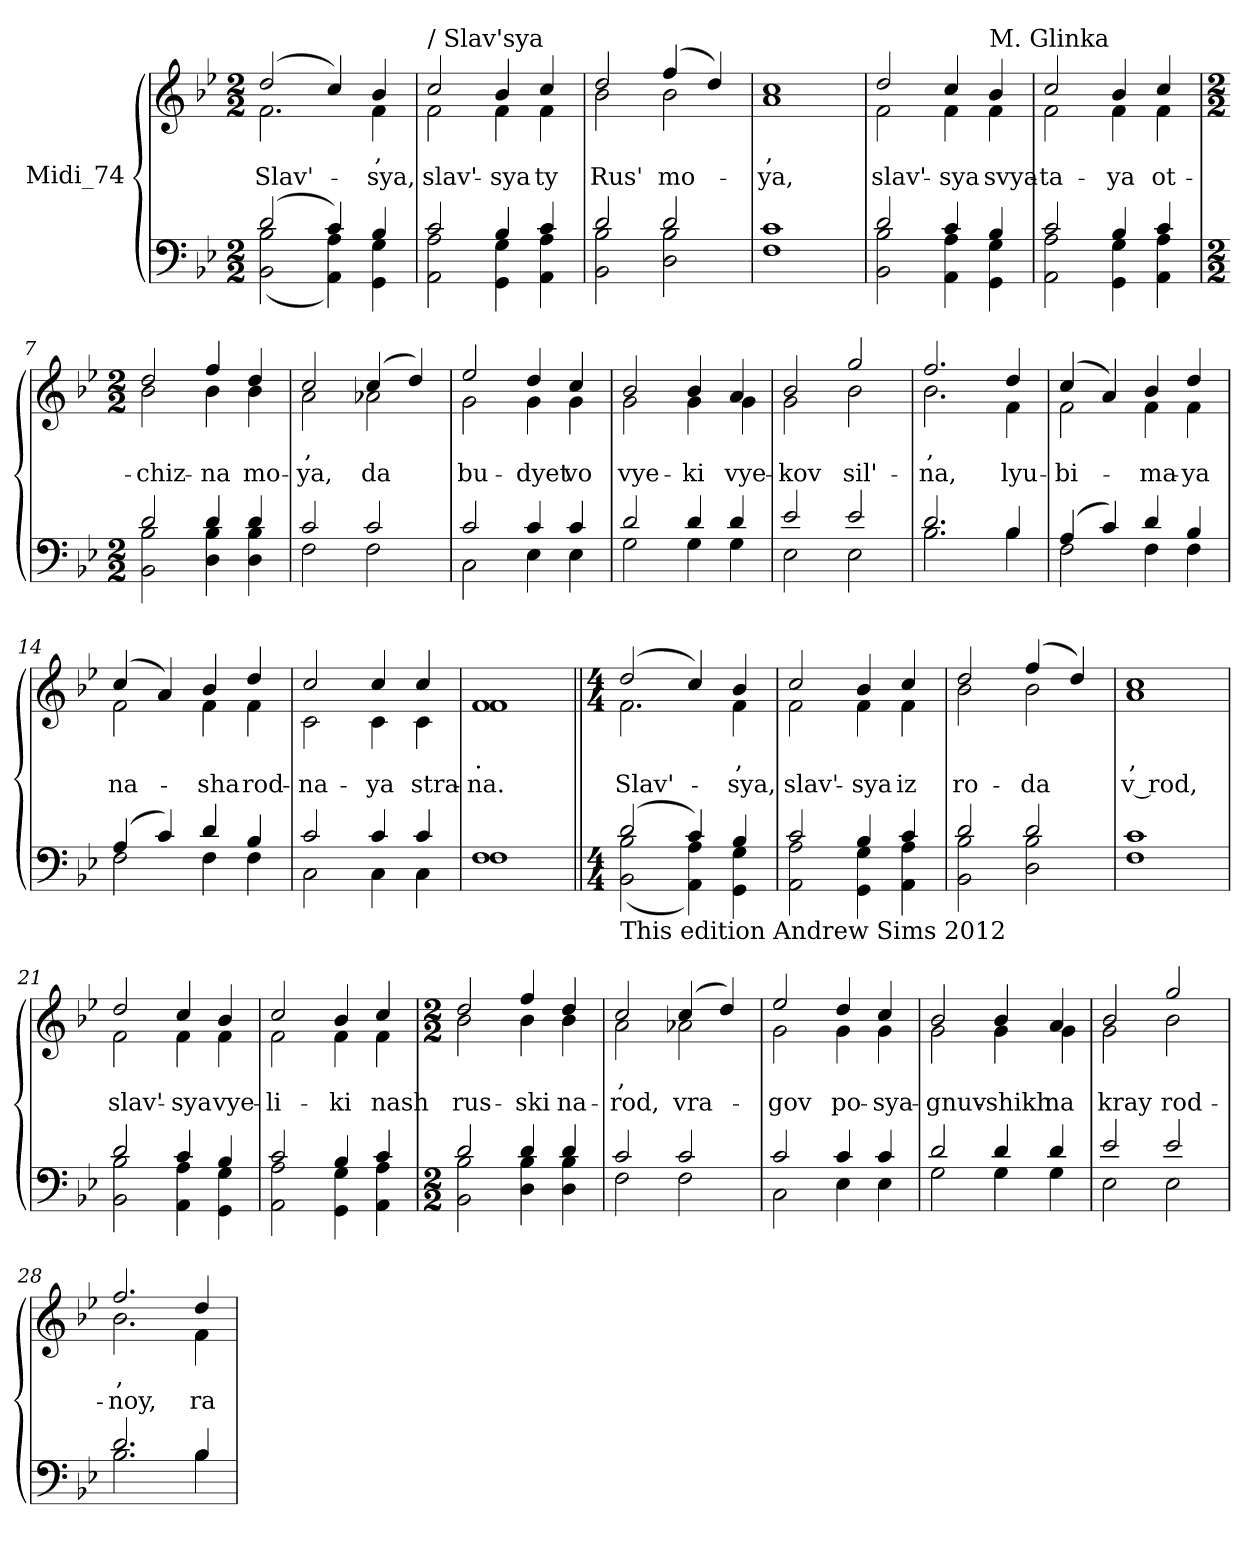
**kern	**kern	**text	**text
*part2	*part1	*part1	*part1
*staff2	*staff1	*staff1	*staff1
*I"Midi_74	*	*	*
*clefF4	*clefG2	*	*
*k[b-e-]	*k[b-e-]	*	*
*B-:	*B-:	*	*
*M2/2	*M2/2	*	*
=1	=1	=1	=1
*^	*^	*	*
!	!	!	!	!	!LO:LY:b
(>2d/	(<2BB-\ 2B-\	(>2dd/	2.f\	.	-Slav'-
4c/)	4AA\ 4A\)	4cc/)	.	.	.
!	!	!	!	!LO:LY:b	!LO:LY:b
4B-/	4GG\ 4G\	4b-/	4f\	-,	sya,
=2	=2	=2	=2	=2	=2
!	!	!LO:TX:a:t=/ Slav'sya	!	!	!
!	!	!	!	!	!LO:LY:b
2c/	2AA\ 2A\	2cc/	2f\	.	-slav'-
!	!	!	!	!	!LO:LY:b
4B-/	4GG\ 4G\	4b-/	4f\	.	sya
!	!	!	!	!	!LO:LY:b
4c/	4AA\ 4A\	4cc/	4f\	.	ty
=3	=3	=3	=3	=3	=3
!	!	!	!	!	!LO:LY:b
2d/	2BB-\ 2B-\	2dd/	2b-\	.	Rus'
!	!	!	!	!	!LO:LY:b
2d/	2D\ 2B-\	(>4ff/	2b-\	.	-mo-
.	.	4dd/)	.	.	.
=4	=4	=4	=4	=4	=4
!	!	!	!	!LO:LY:b	!LO:LY:b
1c/	1F\	1cc/	1a\	-,	ya,
=5	=5	=5	=5	=5	=5
!	!	!	!	!	!LO:LY:b
2d/	2BB-\ 2B-\	2dd/	2f\	.	-slav'-
!	!	!	!	!	!LO:LY:b
4c/	4AA\ 4A\	4cc/	4f\	.	sya
!	!	!LO:TX:a:t=M. Glinka	!	!	!
!	!	!	!	!	!LO:LY:b
4B-/	4GG\ 4G\	4b-/	4f\	.	-svya-
=6	=6	=6	=6	=6	=6
!	!	!	!	!	!LO:LY:b
2c/	2AA\ 2A\	2cc/	2f\	.	-ta-
!	!	!	!	!	!LO:LY:b
4B-/	4GG\ 4G\	4b-/	4f\	.	ya
!	!	!	!	!	!LO:LY:b
4c/	4AA\ 4A\	4cc/	4f\	.	-ot-
!!LO:LB:g=z	!!
=7	=7	=7	=7	=7	=7
*M2/2	*	*M2/2	*	*	*
!	!	!	!	!	!LO:LY:b
2d/	2BB-\ 2B-\	2dd/	2b-\	.	-chiz-
!	!	!	!	!	!LO:LY:b
4d/	4D\ 4B-\	4ff/	4b-\	.	na
!	!	!	!	!	!LO:LY:b
4d/	4D\ 4B-\	4dd/	4b-\	.	-mo-
=8	=8	=8	=8	=8	=8
!	!	!	!	!LO:LY:b	!LO:LY:b
2c/	2F\	2cc/	2a\	-,	ya,
!	!	!	!	!	!LO:LY:b
2c/	2F\	(>4cc/	2a-X\	.	da
.	.	4dd/)	.	.	.
=9	=9	=9	=9	=9	=9
!	!	!	!	!	!LO:LY:b
2c/	2C\	2ee-/	2g\	.	-bu-
!	!	!	!	!	!LO:LY:b
4c/	4E-\	4dd/	4g\	.	dyet
!	!	!	!	!	!LO:LY:b
4c/	4E-\	4cc/	4g\	.	vo
=10	=10	=10	=10	=10	=10
!	!	!	!	!	!LO:LY:b
2d/	2G\	2b-/	2g\	.	-vye-
!	!	!	!	!	!LO:LY:b
4d/	4G\	4b-/	4g\	.	ki
!	!	!	!	!	!LO:LY:b
4d/	4G\	4a/	4g\	.	-vye-
=11	=11	=11	=11	=11	=11
!	!	!	!	!	!LO:LY:b
2e-/	2E-\	2b-/	2g\	.	kov
!	!	!	!	!	!LO:LY:b
2e-/	2E-\	2gg/	2b-\	.	-sil'-
=12	=12	=12	=12	=12	=12
!	!	!	!	!LO:LY:b	!LO:LY:b
2.d/	2.B-\	2.ff/	2.b-\	-,	na,
!	!	!	!	!	!LO:LY:b
4B-/	4B-\	4dd/	4f\	.	-lyu-
!!LO:LB:g=z	!!
=13	=13	=13	=13	=13	=13
!	!	!	!	!	!LO:LY:b
(>4A/	2F\	(>4cc/	2f\	.	-bi-
4c/)	.	4a/)	.	.	.
!	!	!	!	!	!LO:LY:b
4d/	4F\	4b-/	4f\	.	-ma-
!	!	!	!	!	!LO:LY:b
4B-/	4F\	4dd/	4f\	.	ya
=14	=14	=14	=14	=14	=14
!	!	!	!	!	!LO:LY:b
(>4A/	2F\	(>4cc/	2f\	.	-na-
4c/)	.	4a/)	.	.	.
!	!	!	!	!	!LO:LY:b
4d/	4F\	4b-/	4f\	.	sha
!	!	!	!	!	!LO:LY:b
4B-/	4F\	4dd/	4f\	.	-rod-
=15	=15	=15	=15	=15	=15
!	!	!	!	!	!LO:LY:b
2c/	2C\	2cc/	2c\	.	-na-
!	!	!	!	!	!LO:LY:b
4c/	4C\	4cc/	4c\	.	ya
!	!	!	!	!	!LO:LY:b
4c/	4C\	4cc/	4c\	.	-stra-
=16	=16	=16	=16	=16	=16
!	!	!	!	!LO:LY:b	!LO:LY:b
1F/	1F\	1f/	1f\	-.	na.
!!LO:LB:g=z	!!
=17||	=17||	=17||	=17||	=17||	=17||
*M4/4	*	*M4/4	*	*	*
!LO:TX:b:t=This edition  Andrew Sims 2012	!	!	!	!	!
!	!	!	!	!	!LO:LY:b
(>2d/	(<2BB-\ 2B-\	(>2dd/	2.f\	.	-Slav'-
4c/)	4AA\ 4A\)	4cc/)	.	.	.
!	!	!	!	!LO:LY:b	!LO:LY:b
4B-/	4GG\ 4G\	4b-/	4f\	-,	sya,
=18	=18	=18	=18	=18	=18
!	!	!	!	!	!LO:LY:b
2c/	2AA\ 2A\	2cc/	2f\	.	-slav'-
!	!	!	!	!	!LO:LY:b
4B-/	4GG\ 4G\	4b-/	4f\	.	sya
!	!	!	!	!	!LO:LY:b
4c/	4AA\ 4A\	4cc/	4f\	.	iz
=19	=19	=19	=19	=19	=19
!	!	!	!	!	!LO:LY:b
2d/	2BB-\ 2B-\	2dd/	2b-\	.	-ro-
!	!	!	!	!	!LO:LY:b
2d/	2D\ 2B-\	(>4ff/	2b-\	.	da
.	.	4dd/)	.	.	.
=20	=20	=20	=20	=20	=20
!	!	!	!	!LO:LY:b	!LO:LY:b
1c/	1F\	1cc/	1a\	,	v rod,
=21	=21	=21	=21	=21	=21
!	!	!	!	!	!LO:LY:b
2d/	2BB-\ 2B-\	2dd/	2f\	.	-slav'-
!	!	!	!	!	!LO:LY:b
4c/	4AA\ 4A\	4cc/	4f\	.	sya
!	!	!	!	!	!LO:LY:b
4B-/	4GG\ 4G\	4b-/	4f\	.	-vye-
=22	=22	=22	=22	=22	=22
!	!	!	!	!	!LO:LY:b
2c/	2AA\ 2A\	2cc/	2f\	.	-li-
!	!	!	!	!	!LO:LY:b
4B-/	4GG\ 4G\	4b-/	4f\	.	ki
!	!	!	!	!	!LO:LY:b
4c/	4AA\ 4A\	4cc/	4f\	.	nash
!!LO:LB:g=z	!!
=23	=23	=23	=23	=23	=23
*M2/2	*	*M2/2	*	*	*
!	!	!	!	!	!LO:LY:b
2d/	2BB-\ 2B-\	2dd/	2b-\	.	-rus-
!	!	!	!	!	!LO:LY:b
4d/	4D\ 4B-\	4ff/	4b-\	.	ski
!	!	!	!	!	!LO:LY:b
4d/	4D\ 4B-\	4dd/	4b-\	.	-na-
=24	=24	=24	=24	=24	=24
!	!	!	!	!LO:LY:b	!LO:LY:b
2c/	2F\	2cc/	2a\	-,	rod,
!	!	!	!	!	!LO:LY:b
2c/	2F\	(>4cc/	2a-X\	.	-vra-
.	.	4dd/)	.	.	.
=25	=25	=25	=25	=25	=25
!	!	!	!	!	!LO:LY:b
2c/	2C\	2ee-/	2g\	.	gov
!	!	!	!	!	!LO:LY:b
4c/	4E-\	4dd/	4g\	.	-po-
!	!	!	!	!	!LO:LY:b
4c/	4E-\	4cc/	4g\	.	-sya-
=26	=26	=26	=26	=26	=26
!	!	!	!	!	!LO:LY:b
2d/	2G\	2b-/	2g\	.	-gnuv-
!	!	!	!	!	!LO:LY:b
4d/	4G\	4b-/	4g\	.	shikh
!	!	!	!	!	!LO:LY:b
4d/	4G\	4a/	4g\	.	na
=27	=27	=27	=27	=27	=27
!	!	!	!	!	!LO:LY:b
2e-/	2E-\	2b-/	2g\	.	kray
!	!	!	!	!	!LO:LY:b
2e-/	2E-\	2gg/	2b-\	.	-rod-
=28	=28	=28	=28	=28	=28
!	!	!	!	!LO:LY:b	!LO:LY:b
2.d/	2.B-\	2.ff/	2.b-\	-,	noy,
!	!	!	!	!	!LO:LY:b
4B-/	4B-\	4dd/	4f\	.	-ra-
*v	*v	*	*	*	*
*	*v	*v	*	*
=	=	=	=
*-	*-	*-	*-
